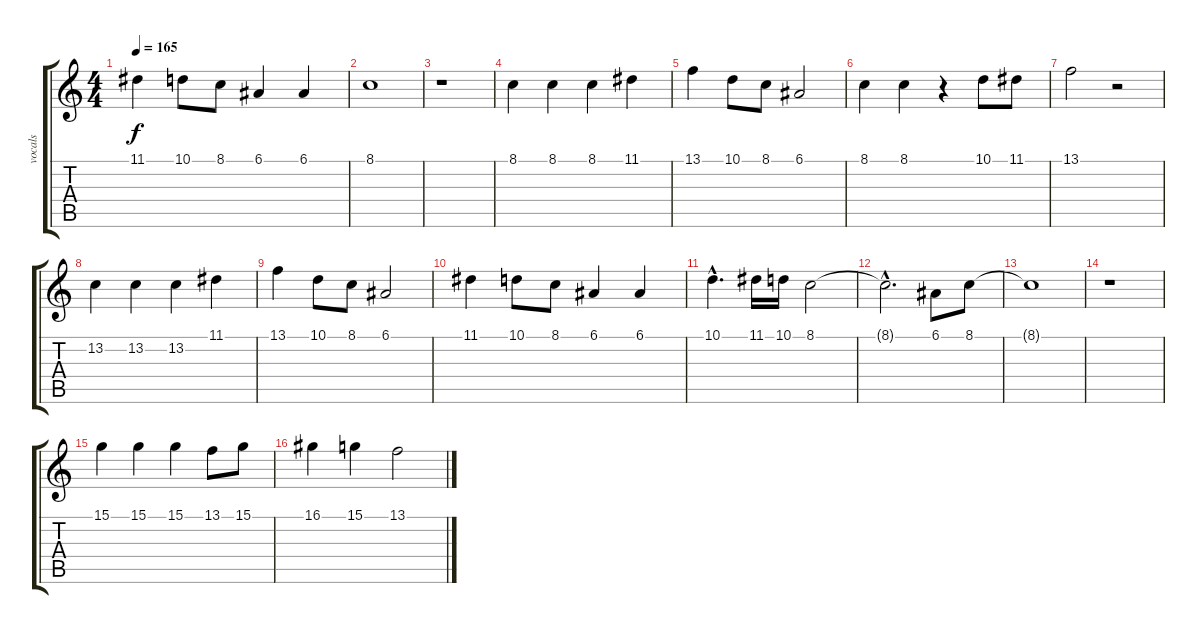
\track ("vocals" "vocals") {instrument ocarina}
\staff {score tabs}
\tuning (E4 B3 G3 D3 A2 E2) {hide}
\ts (4 4)
\tempo 165
\clef g2
\ks c
11.1.4{dy f} 10.1.8 8.1.8 6.1.4 6.1.4 |
8.1.1 |
r.1 |
8.1.4 8.1.4 8.1.4 11.1.4 |
13.1.4 10.1.8 8.1.8 6.1.2 |
8.1.4 8.1.4 r.4 10.1.8 11.1.8 |
13.1.2 r.2 |
13.2.4 13.2.4 13.2.4 11.1.4 |
13.1.4 10.1.8 8.1.8 6.1.2 |
11.1.4 10.1.8 8.1.8 6.1.4 6.1.4 |
10.1{hac}.4{d} 11.1.16 10.1.16 8.1.2 |
8.1{hac t}.2{d} 6.1.8 8.1.8 |
8.1{t}.1 |
r.1 |
15.1.4 15.1.4 15.1.4 13.1.8 15.1.8 |
16.1.4 15.1.4 13.1.2
